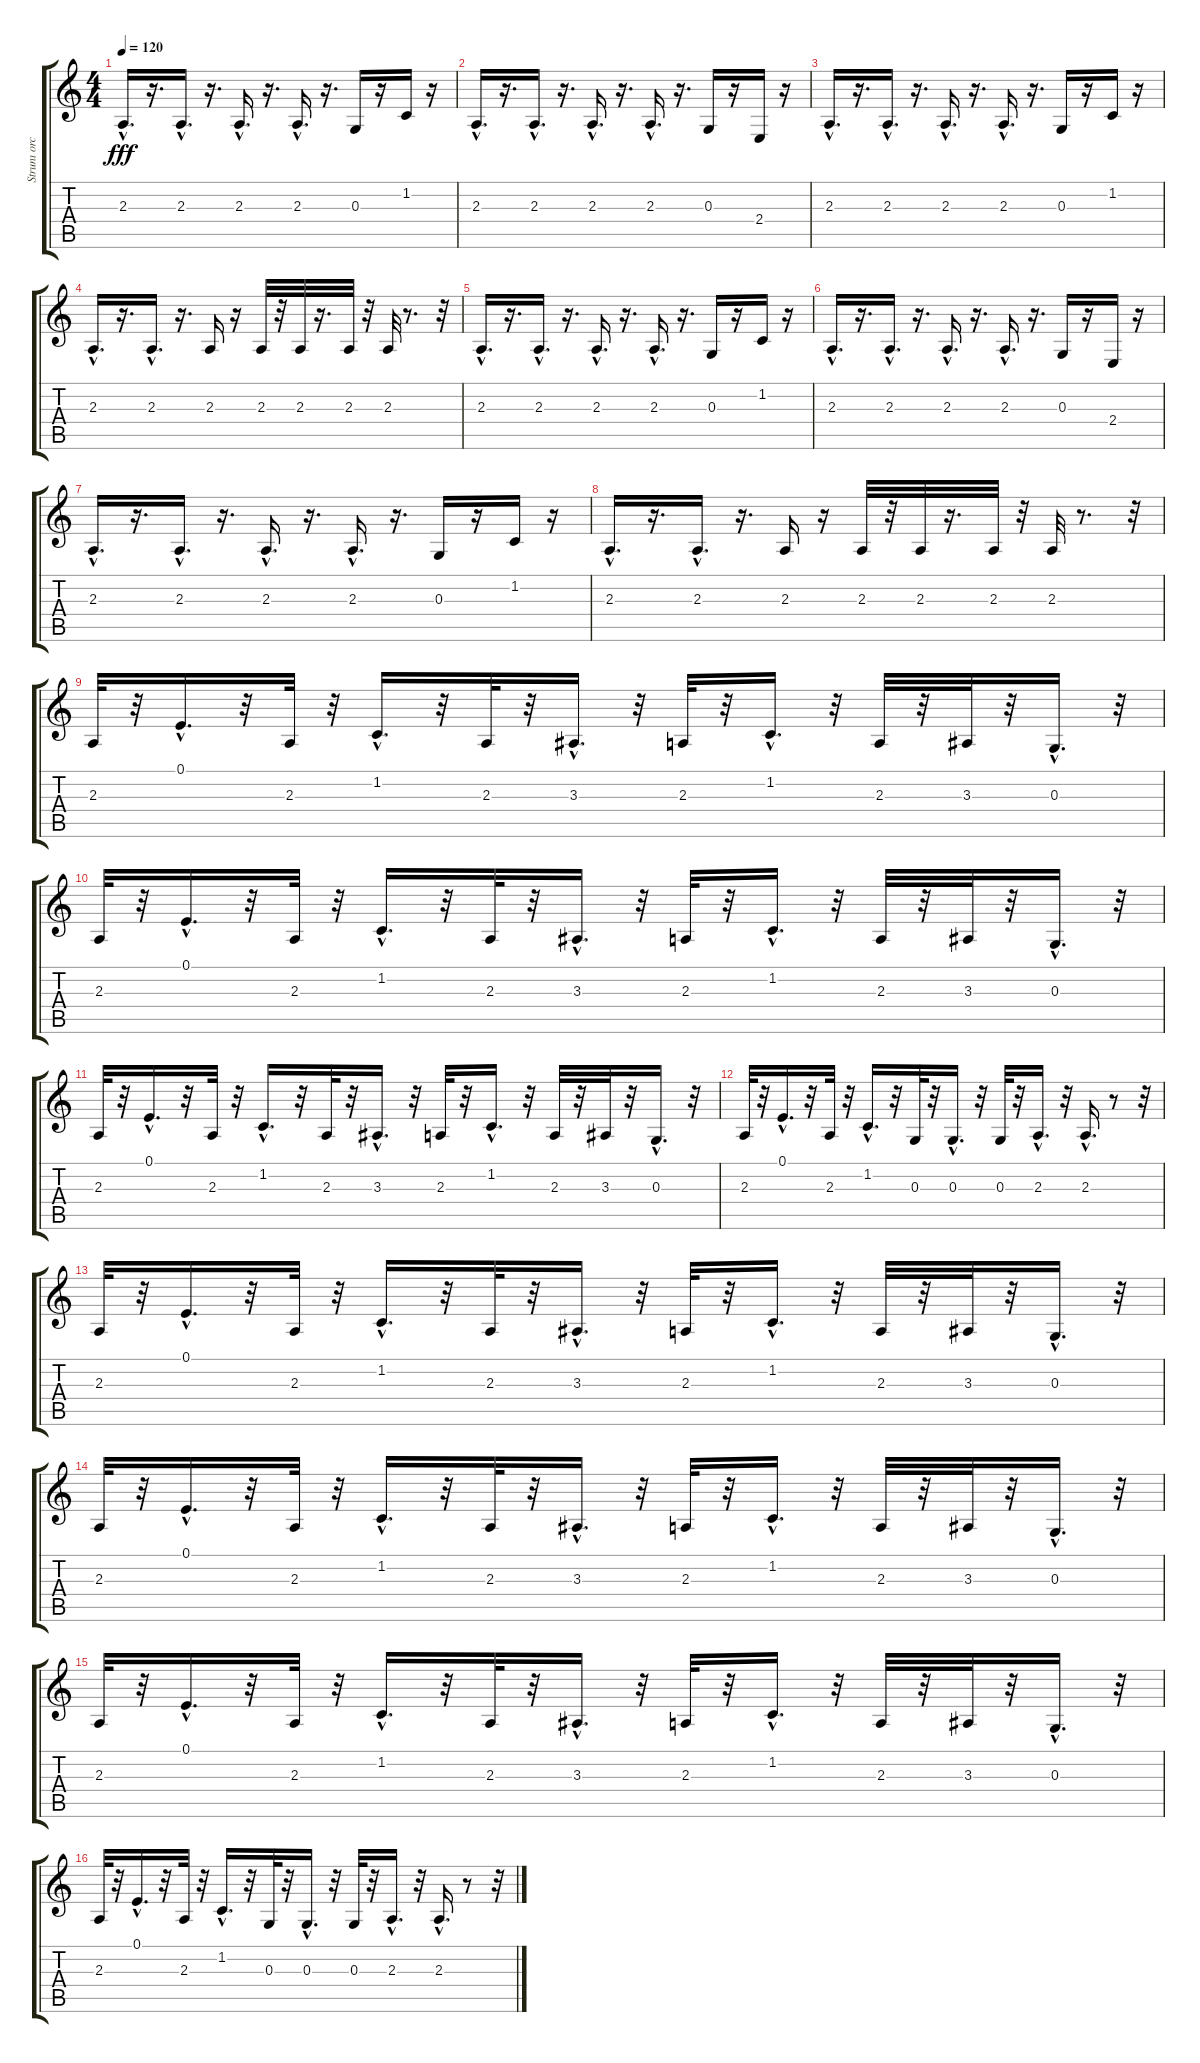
\track ("Strunı orch. 1" "Strunı orc") {instrument stringensemble1}
\staff {score tabs}
\tuning (E4 B3 G3 D3 A2 E2) {hide}
\ts (4 4)
\tempo 120
\clef g2
\ks c
2.3{hac}.16{d dy fff} r.16{d} 2.3{hac}.16{d} r.16{d} 2.3{hac}.16{d} r.16{d} 2.3{hac}.16{d} r.16{d} 0.3.16 r.16 1.2.16 r.16 |
2.3{hac}.16{d} r.16{d} 2.3{hac}.16{d} r.16{d} 2.3{hac}.16{d} r.16{d} 2.3{hac}.16{d} r.16{d} 0.3.16 r.16 2.4.16 r.16 |
2.3{hac}.16{d} r.16{d} 2.3{hac}.16{d} r.16{d} 2.3{hac}.16{d} r.16{d} 2.3{hac}.16{d} r.16{d} 0.3.16 r.16 1.2.16 r.16 |
2.3{hac}.16{d} r.16{d} 2.3{hac}.16{d} r.16{d} 2.3.16 r.16 2.3.32 r.32 2.3.32 r.16{d} 2.3.32 r.32 2.3.32 r.8{d} r.32 |
2.3{hac}.16{d} r.16{d} 2.3{hac}.16{d} r.16{d} 2.3{hac}.16{d} r.16{d} 2.3{hac}.16{d} r.16{d} 0.3.16 r.16 1.2.16 r.16 |
2.3{hac}.16{d} r.16{d} 2.3{hac}.16{d} r.16{d} 2.3{hac}.16{d} r.16{d} 2.3{hac}.16{d} r.16{d} 0.3.16 r.16 2.4.16 r.16 |
2.3{hac}.16{d} r.16{d} 2.3{hac}.16{d} r.16{d} 2.3{hac}.16{d} r.16{d} 2.3{hac}.16{d} r.16{d} 0.3.16 r.16 1.2.16 r.16 |
2.3{hac}.16{d} r.16{d} 2.3{hac}.16{d} r.16{d} 2.3.16 r.16 2.3.32 r.32 2.3.32 r.16{d} 2.3.32 r.32 2.3.32 r.8{d} r.32 |
2.3.32 r.32 0.1{hac}.16{d} r.32 2.3.32 r.32 1.2{hac}.16{d} r.32 2.3.32 r.32 3.3{hac}.16{d} r.32 2.3.32 r.32 1.2{hac}.16{d} r.32 2.3.32 r.32 3.3.32 r.32 0.3{hac}.16{d} r.32 |
2.3.32 r.32 0.1{hac}.16{d} r.32 2.3.32 r.32 1.2{hac}.16{d} r.32 2.3.32 r.32 3.3{hac}.16{d} r.32 2.3.32 r.32 1.2{hac}.16{d} r.32 2.3.32 r.32 3.3.32 r.32 0.3{hac}.16{d} r.32 |
2.3.32 r.32 0.1{hac}.16{d} r.32 2.3.32 r.32 1.2{hac}.16{d} r.32 2.3.32 r.32 3.3{hac}.16{d} r.32 2.3.32 r.32 1.2{hac}.16{d} r.32 2.3.32 r.32 3.3.32 r.32 0.3{hac}.16{d} r.32 |
2.3.32 r.32 0.1{hac}.16{d} r.32 2.3.32 r.32 1.2{hac}.16{d} r.32 0.3.32 r.32 0.3{hac}.16{d} r.32 0.3.32 r.32 2.3{hac}.16{d} r.32 2.3{hac}.16{d} r.8 r.32 |
2.3.32 r.32 0.1{hac}.16{d} r.32 2.3.32 r.32 1.2{hac}.16{d} r.32 2.3.32 r.32 3.3{hac}.16{d} r.32 2.3.32 r.32 1.2{hac}.16{d} r.32 2.3.32 r.32 3.3.32 r.32 0.3{hac}.16{d} r.32 |
2.3.32 r.32 0.1{hac}.16{d} r.32 2.3.32 r.32 1.2{hac}.16{d} r.32 2.3.32 r.32 3.3{hac}.16{d} r.32 2.3.32 r.32 1.2{hac}.16{d} r.32 2.3.32 r.32 3.3.32 r.32 0.3{hac}.16{d} r.32 |
2.3.32 r.32 0.1{hac}.16{d} r.32 2.3.32 r.32 1.2{hac}.16{d} r.32 2.3.32 r.32 3.3{hac}.16{d} r.32 2.3.32 r.32 1.2{hac}.16{d} r.32 2.3.32 r.32 3.3.32 r.32 0.3{hac}.16{d} r.32 |
2.3.32 r.32 0.1{hac}.16{d} r.32 2.3.32 r.32 1.2{hac}.16{d} r.32 0.3.32 r.32 0.3{hac}.16{d} r.32 0.3.32 r.32 2.3{hac}.16{d} r.32 2.3{hac}.16{d} r.8 r.32
